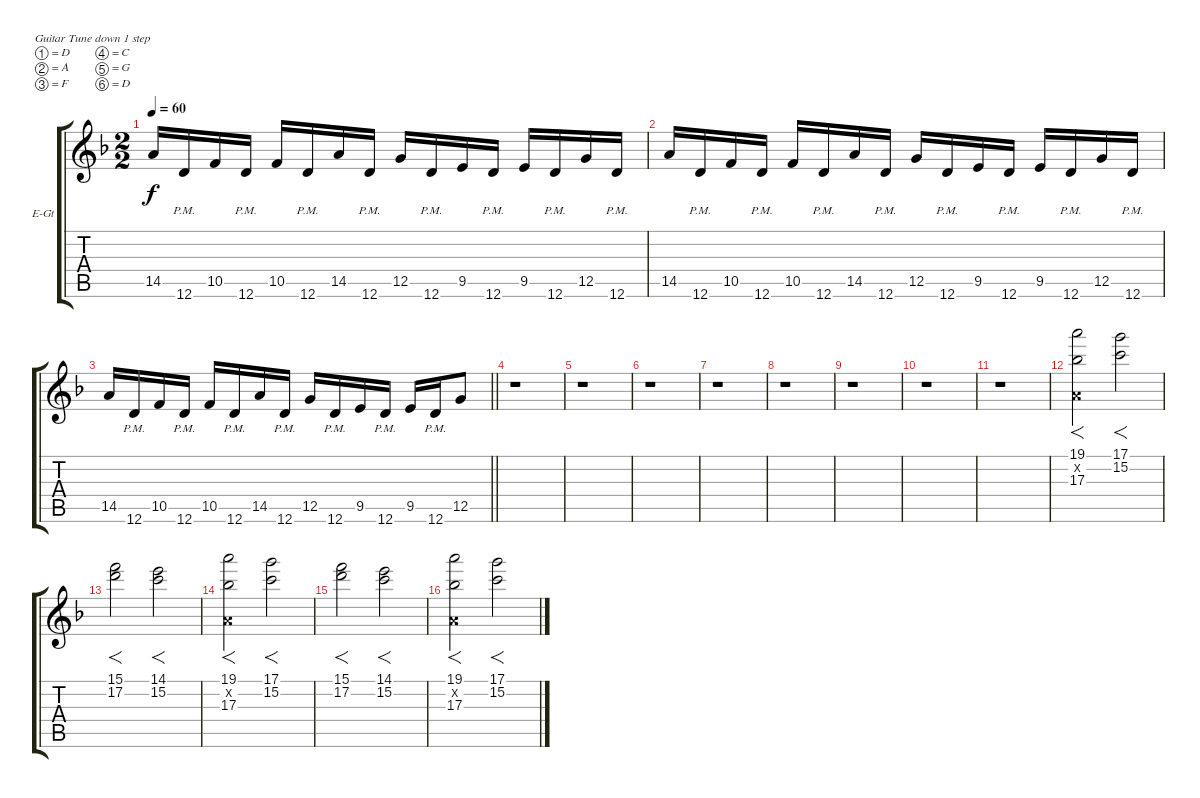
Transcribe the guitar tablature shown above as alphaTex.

\bracketExtendMode groupsimilarinstruments
\firstSystemTrackNameOrientation horizontal
\otherSystemsTrackNameOrientation horizontal
\track ("Electric Guitar" "E-Gt") {instrument distortionguitar}
\staff {score tabs}
\tuning (D4 A3 F3 C3 G2 D2)
\ts (2 2)
\tempo 60
\clef g2
\ks dminor
14.5.16{dy f} 12.6{pm}.16 10.5.16 12.6{pm}.16 10.5.16 12.6{pm}.16 14.5.16 12.6{pm}.16 12.5.16 12.6{pm}.16 9.5.16 12.6{pm}.16 9.5.16 12.6{pm}.16 12.5.16 12.6{pm}.16 |
14.5.16 12.6{pm}.16 10.5.16 12.6{pm}.16 10.5.16 12.6{pm}.16 14.5.16 12.6{pm}.16 12.5.16 12.6{pm}.16 9.5.16 12.6{pm}.16 9.5.16 12.6{pm}.16 12.5.16 12.6{pm}.16 |
\barLineRight lightlight
14.5.16 12.6{pm}.16 10.5.16 12.6{pm}.16 10.5.16 12.6{pm}.16 14.5.16 12.6{pm}.16 12.5.16 12.6{pm}.16 9.5.16 12.6{pm}.16 9.5.16 12.6{pm}.16 12.5.8 |
r.1 |
r.1 |
r.1 |
r.1 |
r.1 |
r.1 |
r.1 |
r.1 |
(17.3 19.1 0.2{x}).2{f} (15.2 17.1).2{f} |
(15.1 17.2).2{f} (14.1 15.2).2{f} |
(17.3 19.1 0.2{x}).2{f} (15.2 17.1).2{f} |
(15.1 17.2).2{f} (14.1 15.2).2{f} |
(17.3 19.1 0.2{x}).2{f} (15.2 17.1).2{f}
